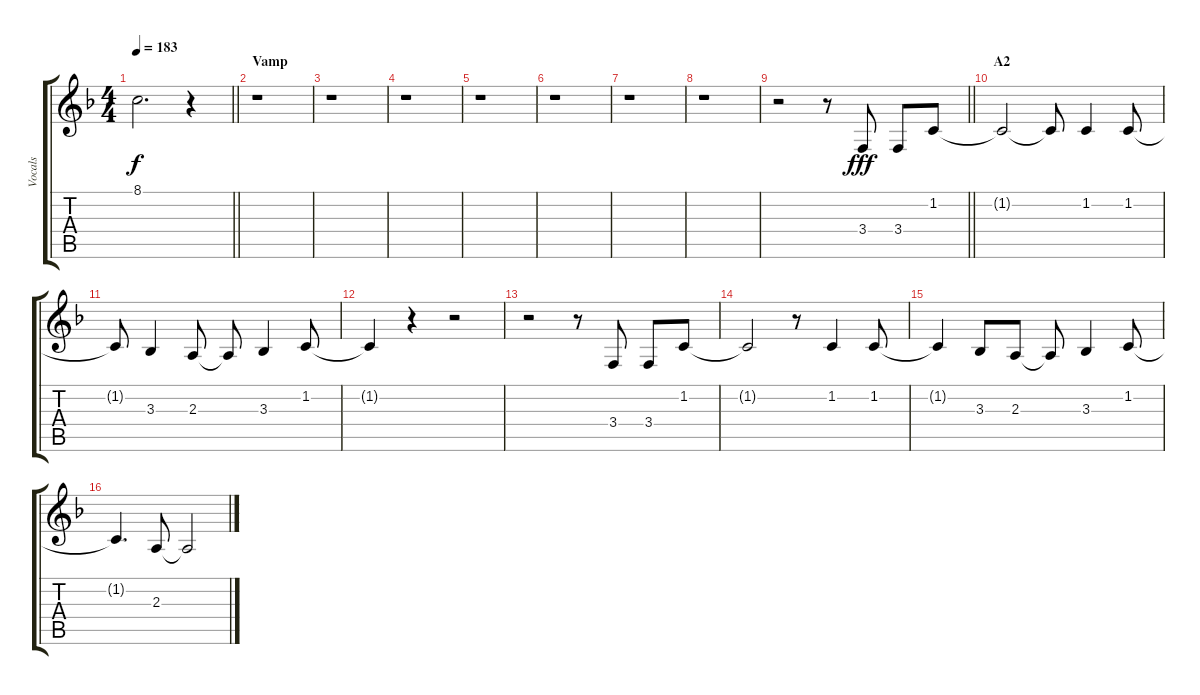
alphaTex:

\track ("Vocals" "Vocals") {instrument voiceoohs}
\staff {score tabs}
\tuning (E4 B3 G3 D3 A2 E2) {hide}
\ts (4 4)
\tempo 183
\clef g2
\barLineRight lightlight
\ks f
8.1{t}.2{d dy f} r.4 |
\section ("" "Vamp")
r.1 |
r.1 |
r.1 |
r.1 |
r.1 |
r.1 |
r.1 |
\barLineRight lightlight
r.2 r.8 3.4.8{dy fff} 3.4.8 1.2.8 |
\section ("" "A2")
1.2{t}.2 1.2{t}.8 1.2.4 1.2.8 |
1.2{t}.8 3.3.4 2.3.8 2.3{t}.8 3.3.4 1.2.8 |
1.2{t}.4 r.4 r.2 |
r.2 r.8 3.4.8 3.4.8 1.2.8 |
1.2{t}.2 r.8 1.2.4 1.2.8 |
1.2{t}.4 3.3.8 2.3.8 2.3{t}.8 3.3.4 1.2.8 |
1.2{t}.4{d} 2.3.8 2.3{t}.2
